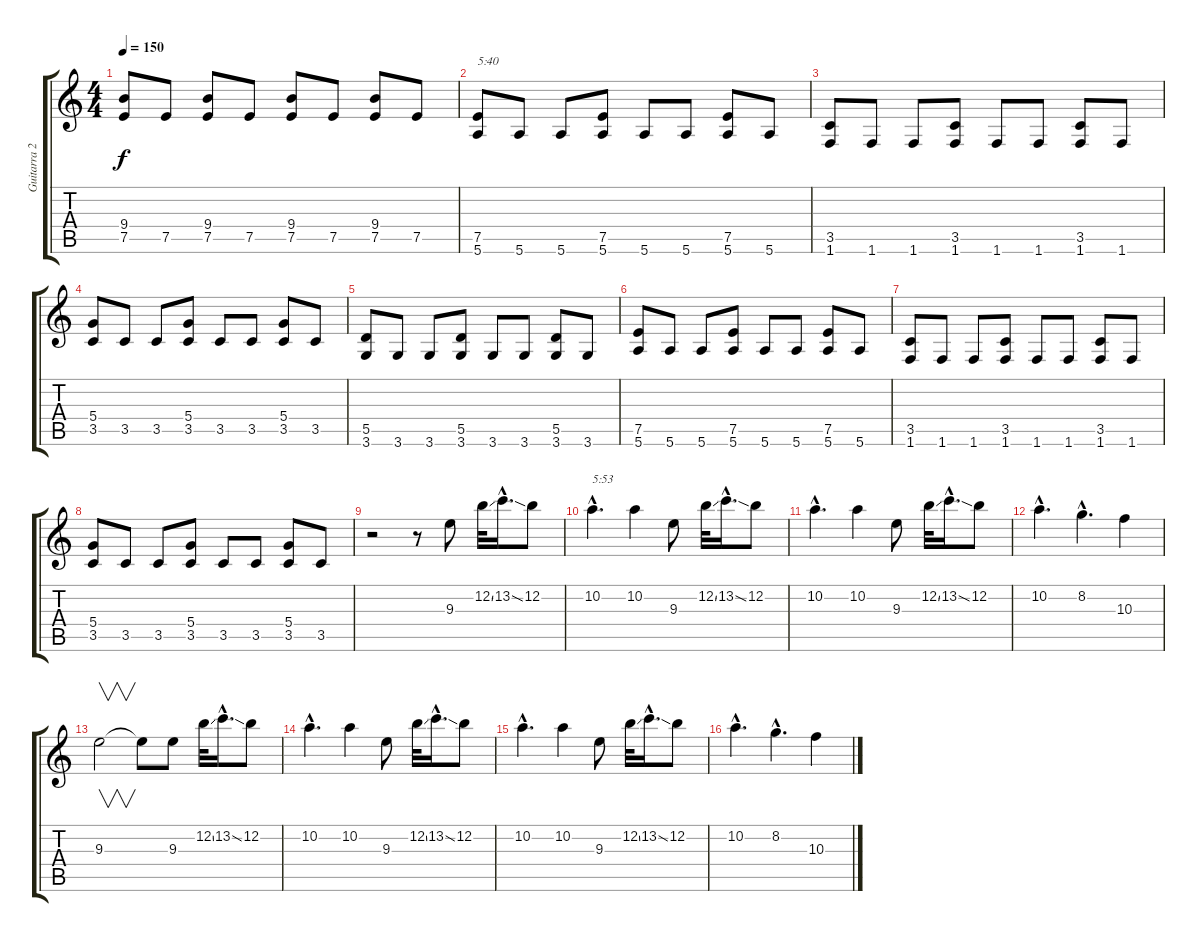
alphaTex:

\track ("Guitarra 2" "Guitarra 2") {instrument distortionguitar}
\staff {score tabs}
\tuning (E4 B3 G3 D3 A2 E2) {hide}
\ts (4 4)
\tempo 150
\clef g2
\ks c
(9.4 7.5).8{dy f} 7.5.8 (9.4 7.5).8 7.5.8 (9.4 7.5).8 7.5.8 (9.4 7.5).8 7.5.8 |
(7.5 5.6).8{txt "5:40"} 5.6.8 5.6.8 (7.5 5.6).8 5.6.8 5.6.8 (7.5 5.6).8 5.6.8 |
(3.5 1.6).8 1.6.8 1.6.8 (3.5 1.6).8 1.6.8 1.6.8 (3.5 1.6).8 1.6.8 |
(5.4 3.5).8 3.5.8 3.5.8 (5.4 3.5).8 3.5.8 3.5.8 (5.4 3.5).8 3.5.8 |
(5.5 3.6).8 3.6.8 3.6.8 (5.5 3.6).8 3.6.8 3.6.8 (5.5 3.6).8 3.6.8 |
(7.5 5.6).8 5.6.8 5.6.8 (7.5 5.6).8 5.6.8 5.6.8 (7.5 5.6).8 5.6.8 |
(3.5 1.6).8 1.6.8 1.6.8 (3.5 1.6).8 1.6.8 1.6.8 (3.5 1.6).8 1.6.8 |
(5.4 3.5).8 3.5.8 3.5.8 (5.4 3.5).8 3.5.8 3.5.8 (5.4 3.5).8 3.5.8 |
r.2 r.8 9.3.8 12.2{ss}.32 13.2{ss hac}.16{d} 12.2.8 |
10.2{hac}.4{d txt "5:53"} 10.2.4 9.3.8 12.2{ss}.32 13.2{ss hac}.16{d} 12.2.8 |
10.2{hac}.4{d} 10.2.4 9.3.8 12.2{ss}.32 13.2{ss hac}.16{d} 12.2.8 |
10.2{hac}.4{d} 8.2{hac}.4{d} 10.3.4 |
9.3.2{v} 9.3{t}.8 9.3.8 12.2{ss}.32 13.2{ss hac}.16{d} 12.2.8 |
10.2{hac}.4{d} 10.2.4 9.3.8 12.2{ss}.32 13.2{ss hac}.16{d} 12.2.8 |
10.2{hac}.4{d} 10.2.4 9.3.8 12.2{ss}.32 13.2{ss hac}.16{d} 12.2.8 |
10.2{hac}.4{d} 8.2{hac}.4{d} 10.3.4
